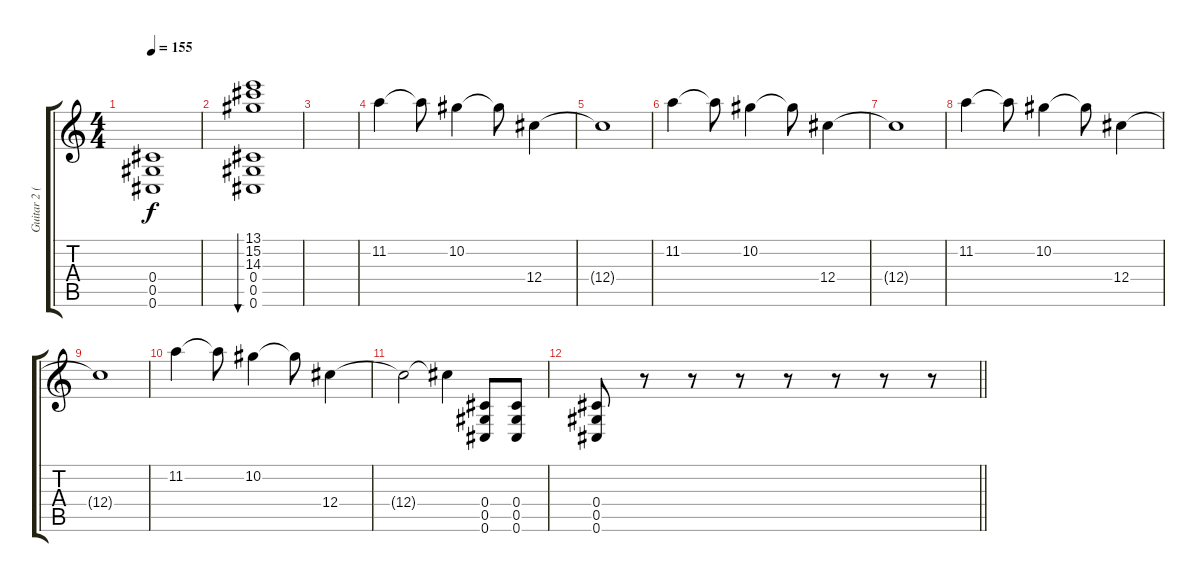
\track ("Guitar 2 (Drop C#)" "Guitar 2 (") {instrument distortionguitar}
\staff {score tabs}
\tuning (Eb4 Bb3 Gb3 Db3 Ab2 Db2) {hide}
\ts (4 4)
\tempo 155
\clef g2
\ks c
(0.4{t} 0.5{t} 0.6{t}).1{dy f} |
(13.1 15.2 14.3 0.4 0.5 0.6).1{bu 240} |
|
11.2.4 11.2{t}.8 10.2.4 10.2{t}.8 12.4.4 |
12.4{t}.1 |
11.2.4 11.2{t}.8 10.2.4 10.2{t}.8 12.4.4 |
12.4{t}.1 |
11.2.4 11.2{t}.8 10.2.4 10.2{t}.8 12.4.4 |
12.4{t}.1 |
11.2.4 11.2{t}.8 10.2.4 10.2{t}.8 12.4.4 |
12.4{t}.2 12.4{t}.4 (0.4 0.5 0.6).8 (0.4 0.5 0.6).8 |
\barLineRight lightlight
(0.4 0.5 0.6).8 r.8 r.8 r.8 r.8 r.8 r.8 r.8
